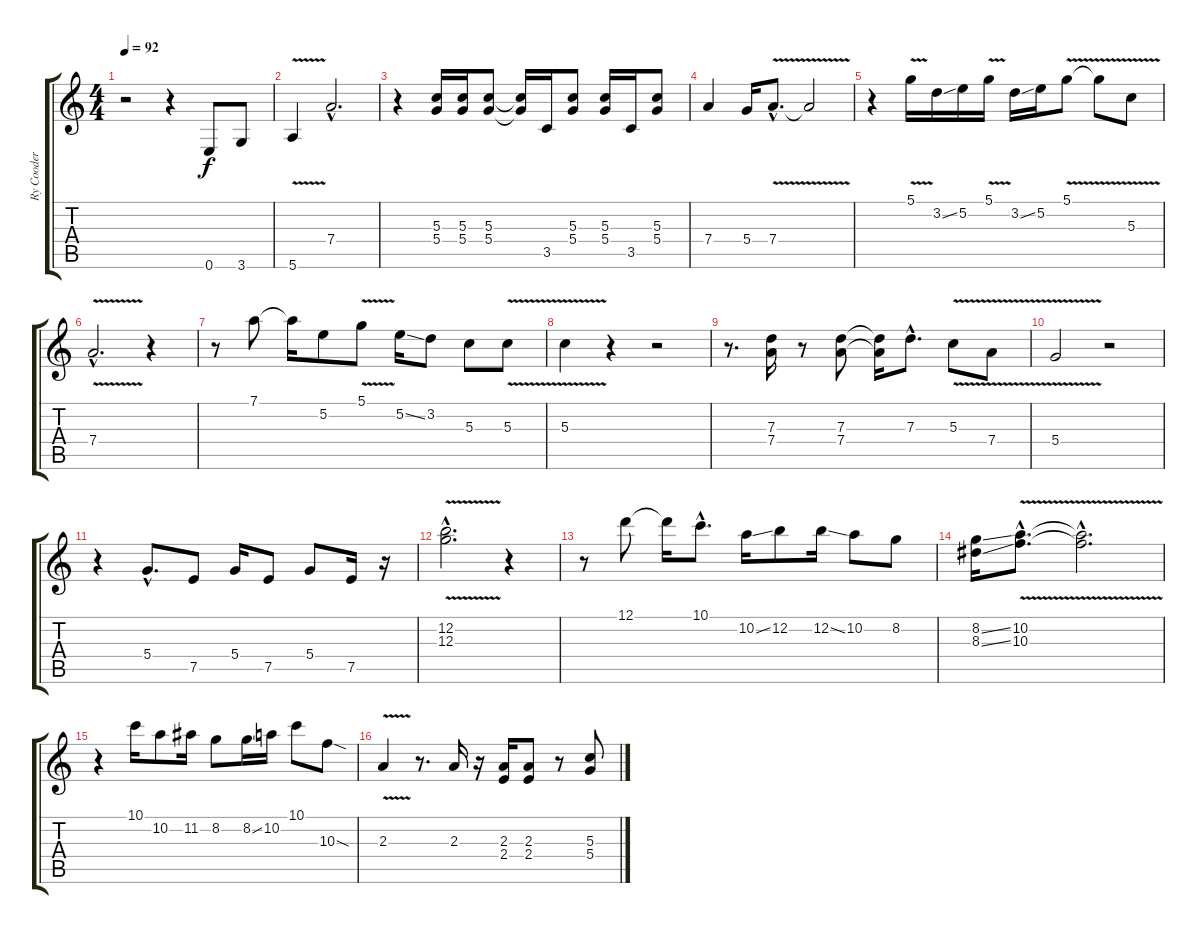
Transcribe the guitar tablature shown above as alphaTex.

\track ("Ry Cooder slide" "Ry Cooder ") {instrument distortionguitar}
\staff {score tabs}
\tuning (D4 B3 G3 D3 A2 E2) {hide}
\ts (4 4)
\tempo 92
\clef g2
\ks c
r.2{dy f volume 14} r.4 0.6.8 3.6.8 |
5.6{v}.4 7.4{hac}.2{d} |
r.4 (5.3 5.4).16 (5.3 5.4).16 (5.3 5.4).8 (5.3{t} 5.4{t}).16 3.5.16 (5.3 5.4).8 (5.3 5.4).16 3.5.16 (5.3 5.4).8 |
7.4.4 5.4.16 7.4{v hac}.8{d} 7.4{t}.2 |
r.4 5.1{v}.16 3.2{ss}.16 5.2.16 5.1{v}.16 3.2{ss}.16 5.2.16 5.1{v}.8 5.1{t}.8 5.3{v}.8 |
7.4{v hac}.2{d} r.4 |
r.8 7.1.8 7.1{t}.16 5.2.8 5.1{v}.8 5.2{ss}.16 3.2.8 5.3.8 5.3{v}.8 |
5.3{v}.4 r.4 r.2 |
r.8{d} (7.3 7.4).16 r.8 (7.3 7.4).8 (7.3{t} 7.4{t}).16 7.3{hac}.8{d} 5.3{v}.8 7.4{v}.8 |
5.4{v}.2 r.2 |
r.4 5.4{hac}.8{d} 7.5.8 5.4.16 7.5.8 5.4.8 7.5.16 r.16 |
(12.2{v hac} 12.3{v hac}).2{d} r.4 |
r.8 12.1.8 12.1{t}.16 10.1{hac}.8{d} 10.2{ss}.16 12.2.8 12.2{ss}.16 10.2.8 8.2.8 |
(8.2{ss} 8.3{ss}).16 (10.2{v hac} 10.3{v hac}).8{d} (10.2{hac t} 10.3{hac t}).2{d} |
r.4 10.1.16 10.2.8 11.2.16 8.2.8 8.2{ss}.16 10.2.16 10.1.8 10.3{sod}.8 |
2.3{v}.4 r.8{d} 2.3.16 r.16 (2.3 2.4).16 (2.3 2.4).8 r.8 (5.3{ss} 5.4{ss}).8
